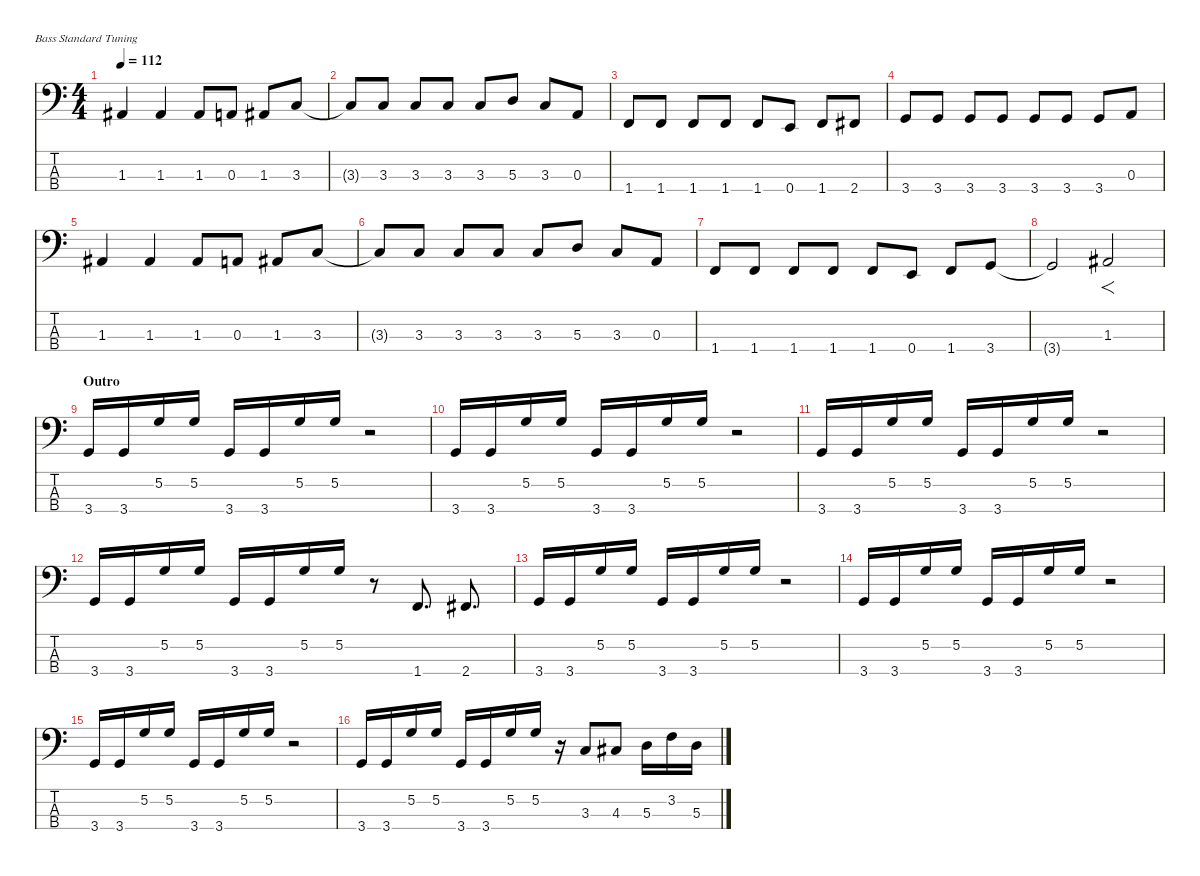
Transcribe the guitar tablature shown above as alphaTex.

\hideDynamics
\bracketExtendMode nobrackets
\singleTrackTrackNamePolicy hidden
\multiTrackTrackNamePolicy hidden
\firstSystemTrackNameMode fullname
\firstSystemTrackNameOrientation horizontal
\otherSystemsTrackNameOrientation horizontal
\track ("Bass" "E-Bass") {defaultSystemsLayout 4 instrument electricbassfinger}
\staff {score tabs}
\tuning (G2 D2 A1 E1)
\ts (4 4)
\tempo 112
\clef f4
\ks c
1.3{acc #}.4{dy f beam Up} 1.3{acc #}.4{beam Up} 1.3{acc #}.8{beam Up} 0.3.8{beam Up} 1.3{acc #}.8{beam Up} 3.3.8{beam Up} |
3.3{t}.8{beam Up} 3.3.8{beam Up} 3.3.8{beam Up} 3.3.8{beam Up} 3.3.8{beam Up} 5.3.8{beam Up} 3.3.8{beam Up} 0.3.8{beam Up} |
1.4.8{beam Up} 1.4.8{beam Up} 1.4.8{beam Up} 1.4.8{beam Up} 1.4.8{beam Up} 0.4.8{beam Up} 1.4.8{beam Up} 2.4{acc #}.8{beam Up} |
3.4.8{beam Up} 3.4.8{beam Up} 3.4.8{beam Up} 3.4.8{beam Up} 3.4.8{beam Up} 3.4.8{beam Up} 3.4.8{beam Up} 0.3.8{beam Up} |
1.3{acc #}.4{beam Up} 1.3{acc #}.4{beam Up} 1.3{acc #}.8{beam Up} 0.3.8{beam Up} 1.3{acc #}.8{beam Up} 3.3.8{beam Up} |
3.3{t}.8{beam Up} 3.3.8{beam Up} 3.3.8{beam Up} 3.3.8{beam Up} 3.3.8{beam Up} 5.3.8{beam Up} 3.3.8{beam Up} 0.3.8{beam Up} |
1.4.8{beam Up} 1.4.8{beam Up} 1.4.8{beam Up} 1.4.8{beam Up} 1.4.8{beam Up} 0.4.8{beam Up} 1.4.8{beam Up} 3.4.8{beam Up} |
3.4{t}.2{beam Up} 1.3{acc #}.2{f beam Up} |
\section ("" "Outro")
3.4.16{beam Up} 3.4.16{beam Up} 5.2.16{beam Up} 5.2.16{beam Up} 3.4.16{beam Up} 3.4.16{beam Up} 5.2.16{beam Up} 5.2.16{beam Up} r.2{beam Up} |
3.4.16{beam Up} 3.4.16{beam Up} 5.2.16{beam Up} 5.2.16{beam Up} 3.4.16{beam Up} 3.4.16{beam Up} 5.2.16{beam Up} 5.2.16{beam Up} r.2{beam Up} |
3.4.16{beam Up} 3.4.16{beam Up} 5.2.16{beam Up} 5.2.16{beam Up} 3.4.16{beam Up} 3.4.16{beam Up} 5.2.16{beam Up} 5.2.16{beam Up} r.2{beam Up} |
3.4.16{beam Up} 3.4.16{beam Up} 5.2.16{beam Up} 5.2.16{beam Up} 3.4.16{beam Up} 3.4.16{beam Up} 5.2.16{beam Up} 5.2.16{beam Up} r.8{beam Up} 1.4.8{d beam Up} 2.4{acc #}.8{d beam Up} |
3.4.16{beam Up} 3.4.16{beam Up} 5.2.16{beam Up} 5.2.16{beam Up} 3.4.16{beam Up} 3.4.16{beam Up} 5.2.16{beam Up} 5.2.16{beam Up} r.2{beam Up} |
3.4.16{beam Up} 3.4.16{beam Up} 5.2.16{beam Up} 5.2.16{beam Up} 3.4.16{beam Up} 3.4.16{beam Up} 5.2.16{beam Up} 5.2.16{beam Up} r.2{beam Up} |
3.4.16{beam Up} 3.4.16{beam Up} 5.2.16{beam Up} 5.2.16{beam Up} 3.4.16{beam Up} 3.4.16{beam Up} 5.2.16{beam Up} 5.2.16{beam Up} r.2{beam Up} |
3.4.16{beam Up} 3.4.16{beam Up} 5.2.16{beam Up} 5.2.16{beam Up} 3.4.16{beam Up} 3.4.16{beam Up} 5.2.16{beam Up} 5.2.16{beam Up} r.16{beam Up} 3.3.8{beam Up} 4.3{acc #}.8{beam Up} 5.3.16{beam Down} 3.2.16{beam Down} 5.3.16{beam Down}
